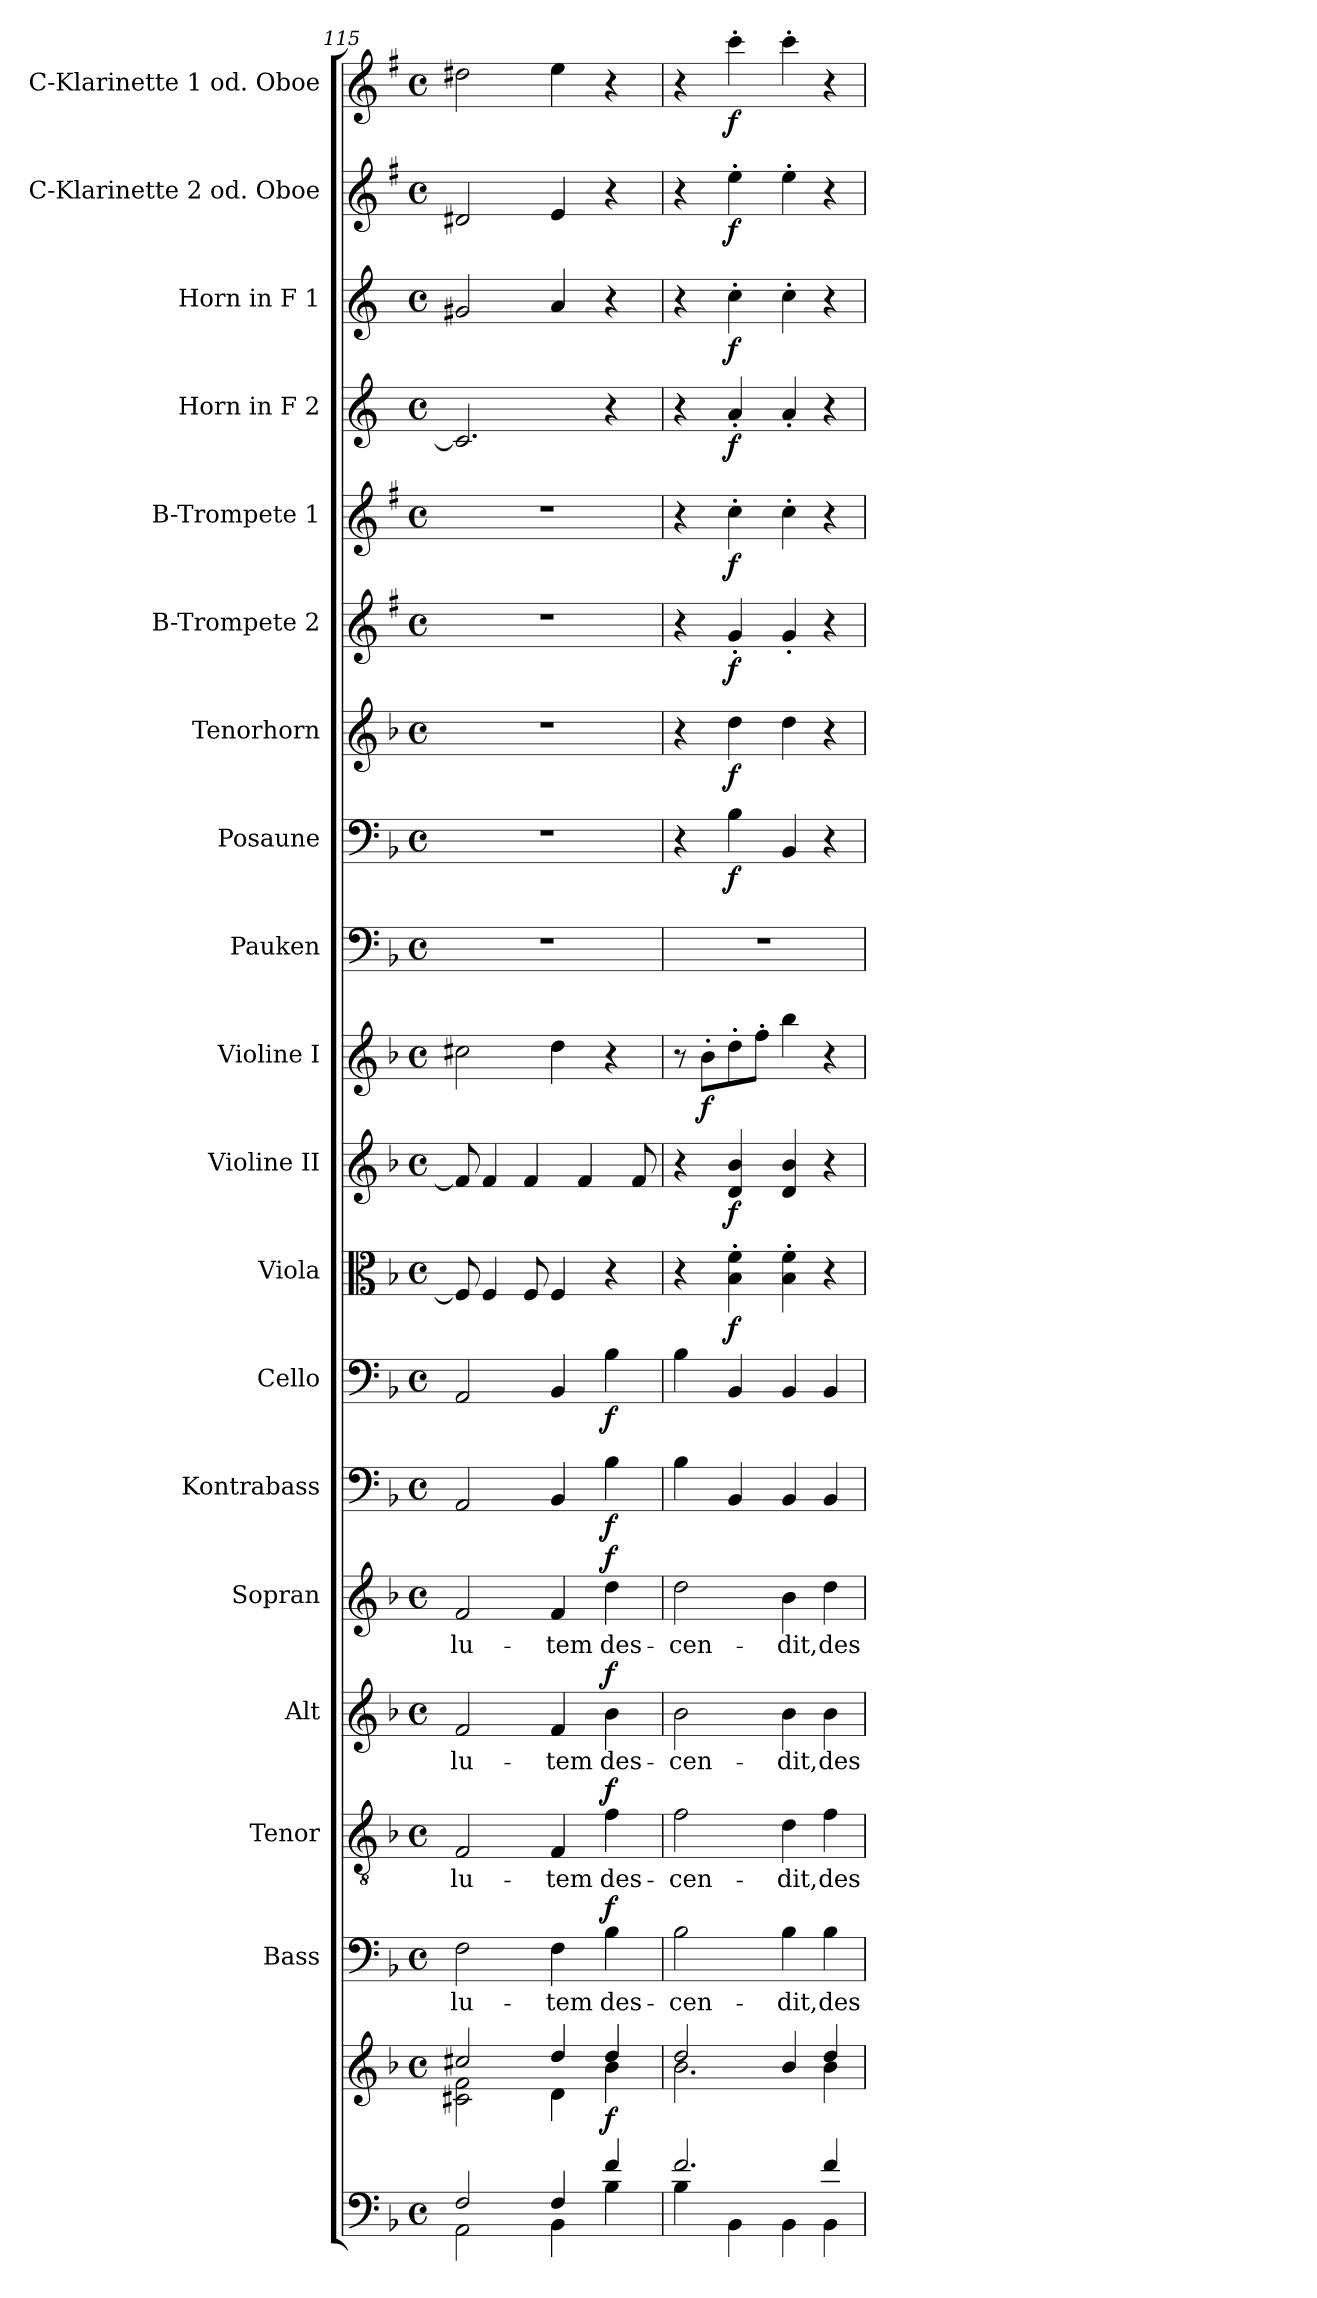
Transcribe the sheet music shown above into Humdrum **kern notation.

**kern	**kern	**dynam	**kern	**text	**dynam	**kern	**text	**dynam	**kern	**text	**dynam	**kern	**text	**dynam	**kern	**dynam	**kern	**dynam	**kern	**dynam	**kern	**dynam	**kern	**dynam	**kern	**kern	**dynam	**kern	**dynam	**kern	**dynam	**kern	**dynam	**kern	**dynam	**kern	**dynam	**kern	**dynam	**kern	**dynam
*part19	*part19	*part19	*part18	*part18	*part18	*part17	*part17	*part17	*part16	*part16	*part16	*part15	*part15	*part15	*part14	*part14	*part13	*part13	*part12	*part12	*part11	*part11	*part10	*part10	*part9	*part8	*part8	*part7	*part7	*part6	*part6	*part5	*part5	*part4	*part4	*part3	*part3	*part2	*part2	*part1	*part1
*staff20	*staff19	*staff19/20	*staff18	*staff18	*staff18	*staff17	*staff17	*staff17	*staff16	*staff16	*staff16	*staff15	*staff15	*staff15	*staff14	*staff14	*staff13	*staff13	*staff12	*staff12	*staff11	*staff11	*staff10	*staff10	*staff9	*staff8	*staff8	*staff7	*staff7	*staff6	*staff6	*staff5	*staff5	*staff4	*staff4	*staff3	*staff3	*staff2	*staff2	*staff1	*staff1
*	*	*	*I"Bass	*	*	*I"Tenor	*	*	*I"Alt	*	*	*I"Sopran	*	*	*I"Kontrabass	*	*I"Cello	*	*I"Viola	*	*I"Violine II	*	*I"Violine I	*	*I"Pauken	*I"Posaune	*	*I"Tenorhorn	*	*I"B-Trompete 2	*	*I"B-Trompete 1	*	*I"Horn in F 2	*	*I"Horn in F 1	*	*I"C-Klarinette 2 od. Oboe	*	*I"C-Klarinette 1 od. Oboe	*
*	*	*	*I'B.	*	*	*I'T.	*	*	*I'A.	*	*	*I'S.	*	*	*I'Kb.	*	*	*	*I'Vla.	*	*I'Vl. II	*	*I'Vl. I	*	*I'Pk.	*I'Pos.	*	*I'T. Hrn.	*	*I'B Trp. 2	*	*I'B Trp. 1	*	*	*	*	*	*I'C Kl. 2	*	*I'C Kl. 1	*
*clefF4	*clefG2	*	*clefF4	*	*	*clefGv2	*	*	*clefG2	*	*	*clefG2	*	*	*clefF4	*	*clefF4	*	*clefC3	*	*clefG2	*	*clefG2	*	*clefF4	*clefF4	*	*clefG2	*	*clefG2	*	*clefG2	*	*clefG2	*	*clefG2	*	*clefG2	*	*clefG2	*
*	*	*	*	*	*	*	*	*	*	*	*	*	*	*	*ITrd7c12	*	*	*	*	*	*	*	*	*	*	*	*	*ITrd8c14	*	*ITrd1c2	*	*ITrd1c2	*	*ITrd4c7	*	*ITrd4c7	*	*ITrd1c2	*	*ITrd1c2	*
*k[b-]	*k[b-]	*	*k[b-]	*	*	*k[b-]	*	*	*k[b-]	*	*	*k[b-]	*	*	*k[b-]	*	*k[b-]	*	*k[b-]	*	*k[b-]	*	*k[b-]	*	*k[b-]	*k[b-]	*	*k[b-]	*	*k[b-]	*	*k[b-]	*	*k[b-]	*	*k[b-]	*	*k[b-]	*	*k[b-]	*
*F:	*F:	*	*F:	*	*	*F:	*	*	*F:	*	*	*F:	*	*	*F:	*	*F:	*	*F:	*	*F:	*	*F:	*	*F:	*F:	*	*F:	*	*F:	*	*F:	*	*F:	*	*F:	*	*F:	*	*F:	*
*M4/4	*M4/4	*	*M4/4	*	*	*M4/4	*	*	*M4/4	*	*	*M4/4	*	*	*M4/4	*	*M4/4	*	*M4/4	*	*M4/4	*	*M4/4	*	*M4/4	*M4/4	*	*M4/4	*	*M4/4	*	*M4/4	*	*M4/4	*	*M4/4	*	*M4/4	*	*M4/4	*
*met(c)	*met(c)	*	*met(c)	*	*	*met(c)	*	*	*met(c)	*	*	*met(c)	*	*	*met(c)	*	*met(c)	*	*met(c)	*	*met(c)	*	*met(c)	*	*met(c)	*met(c)	*	*met(c)	*	*met(c)	*	*met(c)	*	*met(c)	*	*met(c)	*	*met(c)	*	*met(c)	*
=115	=115	=115	=115	=115	=115	=115	=115	=115	=115	=115	=115	=115	=115	=115	=115	=115	=115	=115	=115	=115	=115	=115	=115	=115	=115	=115	=115	=115	=115	=115	=115	=115	=115	=115	=115	=115	=115	=115	=115	=115	=115
*^	*^	*	*	*	*	*	*	*	*	*	*	*	*	*	*	*	*	*	*	*	*	*	*	*	*	*	*	*	*	*	*	*	*	*	*	*	*	*	*	*	*
!	!	!	!	!	!	!LO:LY:b	!	!	!LO:LY:b	!	!	!LO:LY:b	!	!	!LO:LY:b	!	!	!	!	!	!	!	!	!	!	!	!	!	!	!	!	!	!	!	!	!	!	!	!	!	!	!	!
2F/	2AA\	2cc#X/	2c#X\ 2f\	.	2F\	-lu-	.	2F/	-lu-	.	2f/	-lu-	.	2f/	-lu-	.	2AAA/	.	2AA/	.	8F/]	.	8f/]	.	2cc#X\	.	1r	1r	.	1r	.	1r	.	1r	.	2.F/]	.	2c#X/	.	2c#X/	.	2cc#X\	.
.	.	.	.	.	.	.	.	.	.	.	.	.	.	.	.	.	.	.	.	.	4F/	.	4f/	.	.	.	.	.	.	.	.	.	.	.	.	.	.	.	.	.	.	.	.
.	.	.	.	.	.	.	.	.	.	.	.	.	.	.	.	.	.	.	.	.	8F/	.	4f/	.	.	.	.	.	.	.	.	.	.	.	.	.	.	.	.	.	.	.	.
!	!	!	!	!	!	!LO:LY:b	!	!	!LO:LY:b	!	!	!LO:LY:b	!	!	!LO:LY:b	!	!	!	!	!	!	!	!	!	!	!	!	!	!	!	!	!	!	!	!	!	!	!	!	!	!	!	!
4F/	4BB-\	4dd/	4d\	.	4F\	-tem	.	4F/	-tem	.	4f/	-tem	.	4f/	-tem	.	4BBB-/	.	4BB-/	.	4F/	.	.	.	4dd\	.	.	.	.	.	.	.	.	.	.	.	.	4d/	.	4d/	.	4dd\	.
.	.	.	.	.	.	.	.	.	.	.	.	.	.	.	.	.	.	.	.	.	.	.	4f/	.	.	.	.	.	.	.	.	.	.	.	.	.	.	.	.	.	.	.	.
!	!	!	!	!LO:DY:b	!	!LO:LY:b	!LO:DY:a	!	!LO:LY:b	!LO:DY:a	!	!LO:LY:b	!LO:DY:a	!	!LO:LY:b	!LO:DY:a	!	!LO:DY:b	!	!LO:DY:b	!	!	!	!	!	!	!	!	!	!	!	!	!	!	!	!	!	!	!	!	!	!	!
4f/	4B-\	4dd/	4b-\	f	4B-\	des-	f	4f\	des-	f	4b-\	des-	f	4dd\	des-	f	4BB-\	f	4B-\	f	4r	.	.	.	4r	.	.	.	.	.	.	.	.	.	.	4r	.	4r	.	4r	.	4r	.
.	.	.	.	.	.	.	.	.	.	.	.	.	.	.	.	.	.	.	.	.	.	.	8f/	.	.	.	.	.	.	.	.	.	.	.	.	.	.	.	.	.	.	.	.
=116	=116	=116	=116	=116	=116	=116	=116	=116	=116	=116	=116	=116	=116	=116	=116	=116	=116	=116	=116	=116	=116	=116	=116	=116	=116	=116	=116	=116	=116	=116	=116	=116	=116	=116	=116	=116	=116	=116	=116	=116	=116	=116	=116
!	!	!	!	!	!	!LO:LY:b	!	!	!LO:LY:b	!	!	!LO:LY:b	!	!	!LO:LY:b	!	!	!	!	!	!	!	!	!	!	!	!	!	!	!	!	!	!	!	!	!	!	!	!	!	!	!	!
2.f/	4B-\	2dd/	2.b-\	.	2B-\	-cen-	.	2f\	-cen-	.	2b-\	-cen-	.	2dd\	-cen-	.	4BB-\	.	4B-\	.	4r	.	4r	.	8r	.	1r	4r	.	4r	.	4r	.	4r	.	4r	.	4r	.	4r	.	4r	.
!	!	!	!	!	!	!	!	!	!	!	!	!	!	!	!	!	!	!	!	!	!	!	!	!	!	!LO:DY:b	!	!	!	!	!	!	!	!	!	!	!	!	!	!	!	!	!
.	.	.	.	.	.	.	.	.	.	.	.	.	.	.	.	.	.	.	.	.	.	.	.	.	8b-'>\L	f	.	.	.	.	.	.	.	.	.	.	.	.	.	.	.	.	.
!	!	!	!	!	!	!	!	!	!	!	!	!	!	!	!	!	!	!	!	!	!	!LO:DY:b	!	!LO:DY:b	!	!	!	!	!LO:DY:b	!	!LO:DY:b	!	!LO:DY:b	!	!LO:DY:b	!	!LO:DY:b	!	!LO:DY:b	!	!LO:DY:b	!	!LO:DY:b
.	4BB-\	.	.	.	.	.	.	.	.	.	.	.	.	.	.	.	4BBB-/	.	4BB-/	.	4B-\'> 4f\'>	f	4d/ 4b-/	f	8dd'>\	.	.	4B-\	f	4d\	f	4f'</	f	4b-'>\	f	4d'</	f	4f'>\	f	4dd'>\	f	4bb-'>\	f
.	.	.	.	.	.	.	.	.	.	.	.	.	.	.	.	.	.	.	.	.	.	.	.	.	8ff'>\J	.	.	.	.	.	.	.	.	.	.	.	.	.	.	.	.	.	.
!	!	!	!	!	!	!LO:LY:b	!	!	!LO:LY:b	!	!	!LO:LY:b	!	!	!LO:LY:b	!	!	!	!	!	!	!	!	!	!	!	!	!	!	!	!	!	!	!	!	!	!	!	!	!	!	!	!
.	4BB-\	4b-/	.	.	4B-\	-dit,	.	4d\	-dit,	.	4b-\	-dit,	.	4b-\	-dit,	.	4BBB-/	.	4BB-/	.	4B-\'> 4f\'>	.	4d/ 4b-/	.	4bb-\	.	.	4BB-/	.	4d\	.	4f'</	.	4b-'>\	.	4d'</	.	4f'>\	.	4dd'>\	.	4bb-'>\	.
!	!	!	!	!	!	!LO:LY:b	!	!	!LO:LY:b	!	!	!LO:LY:b	!	!	!LO:LY:b	!	!	!	!	!	!	!	!	!	!	!	!	!	!	!	!	!	!	!	!	!	!	!	!	!	!	!	!
4f/	4BB-\	4dd/	4b-\	.	4B-\	des-	.	4f\	des-	.	4b-\	des-	.	4dd\	des-	.	4BBB-/	.	4BB-/	.	4r	.	4r	.	4r	.	.	4r	.	4r	.	4r	.	4r	.	4r	.	4r	.	4r	.	4r	.
*v	*v	*	*	*	*	*	*	*	*	*	*	*	*	*	*	*	*	*	*	*	*	*	*	*	*	*	*	*	*	*	*	*	*	*	*	*	*	*	*	*	*	*	*
*	*v	*v	*	*	*	*	*	*	*	*	*	*	*	*	*	*	*	*	*	*	*	*	*	*	*	*	*	*	*	*	*	*	*	*	*	*	*	*	*	*	*	*
=	=	=	=	=	=	=	=	=	=	=	=	=	=	=	=	=	=	=	=	=	=	=	=	=	=	=	=	=	=	=	=	=	=	=	=	=	=	=	=	=	=
*-	*-	*-	*-	*-	*-	*-	*-	*-	*-	*-	*-	*-	*-	*-	*-	*-	*-	*-	*-	*-	*-	*-	*-	*-	*-	*-	*-	*-	*-	*-	*-	*-	*-	*-	*-	*-	*-	*-	*-	*-	*-
